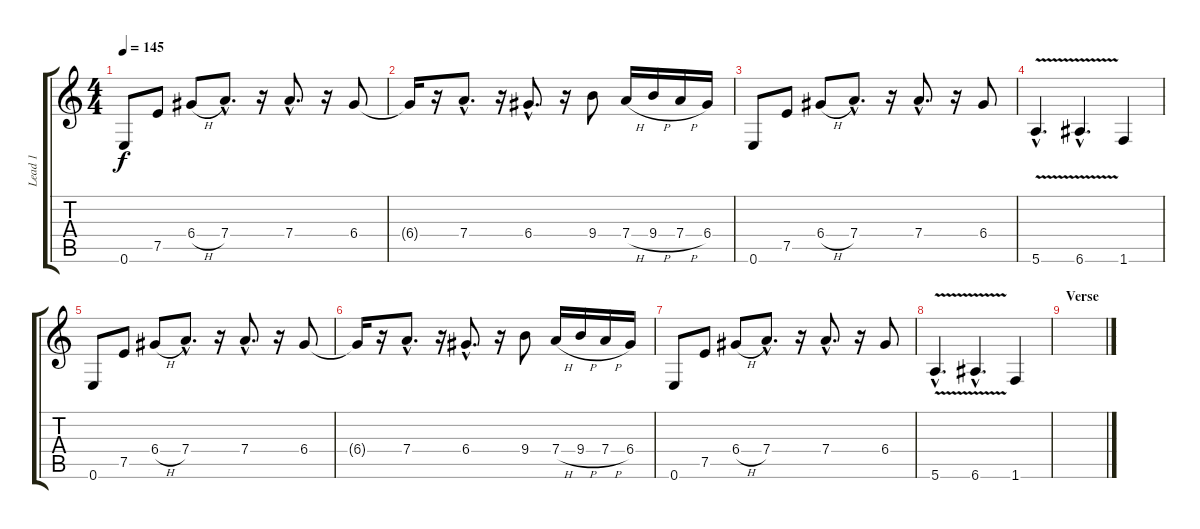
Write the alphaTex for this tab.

\track ("Lead 1" "Lead 1") {instrument distortionguitar}
\staff {score tabs}
\tuning (E4 B3 G3 D3 A2 E2) {hide}
\ts (4 4)
\tempo 145
\clef g2
\ks c
0.6.8{dy f} 7.5.8 6.4{h}.8 7.4{hac}.8{d} r.16 7.4{hac}.8{d} r.16 6.4.8 |
6.4{t}.16 r.16 7.4{hac}.8{d} r.16 6.4{hac}.8{d} r.16 9.4.8 7.4{h}.16 9.4{h}.16 7.4{h}.16 6.4.16 |
0.6.8 7.5.8 6.4{h}.8 7.4{hac}.8{d} r.16 7.4{hac}.8{d} r.16 6.4.8 |
5.6{v hac}.4{d} 6.6{v hac}.4{d} 1.6.4 |
0.6.8 7.5.8 6.4{h}.8 7.4{hac}.8{d} r.16 7.4{hac}.8{d} r.16 6.4.8 |
6.4{t}.16 r.16 7.4{hac}.8{d} r.16 6.4{hac}.8{d} r.16 9.4.8 7.4{h}.16 9.4{h}.16 7.4{h}.16 6.4.16 |
0.6.8 7.5.8 6.4{h}.8 7.4{hac}.8{d} r.16 7.4{hac}.8{d} r.16 6.4.8 |
5.6{v hac}.4{d} 6.6{v hac}.4{d} 1.6.4 |
\section ("" "Verse")
